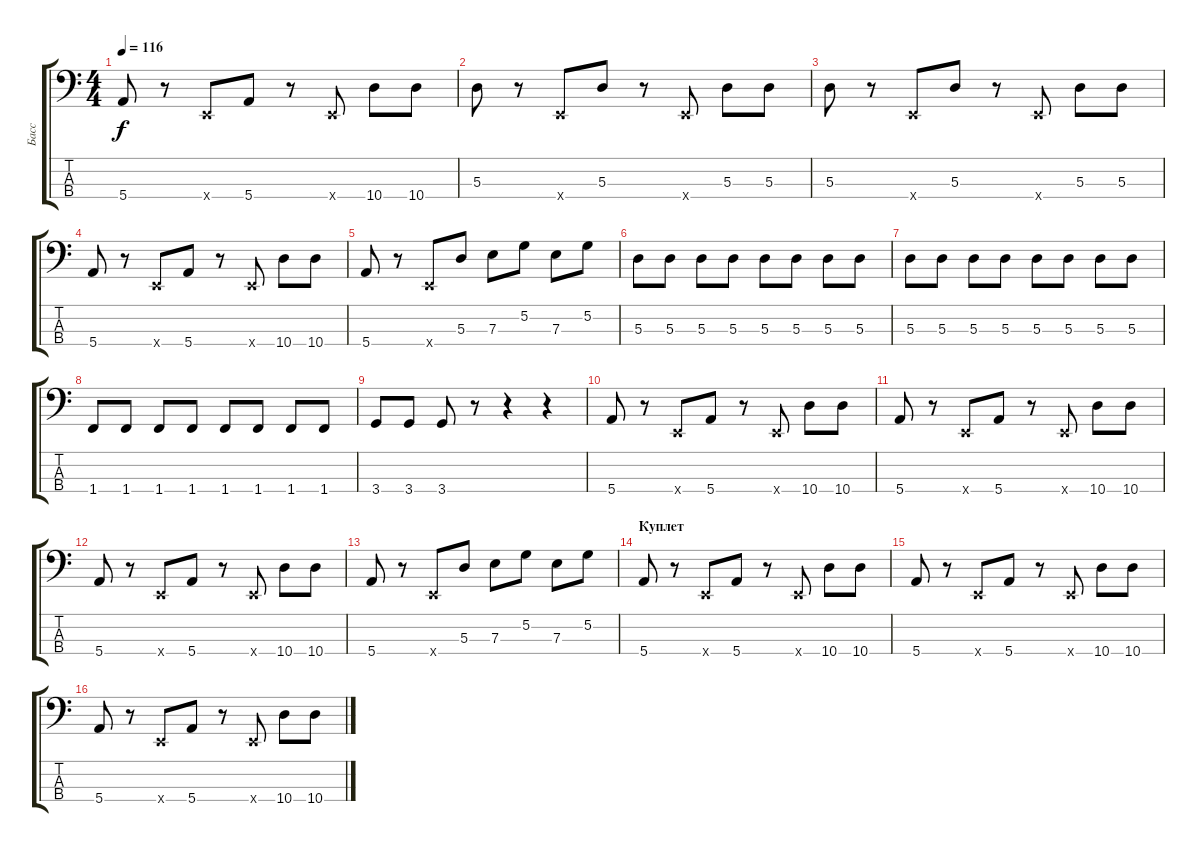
\track ("Басс" "Басс") {instrument electricbasspick}
\staff {score tabs}
\tuning (G2 D2 A1 E1) {hide}
\ts (4 4)
\tempo 116
\clef f4
\ks c
5.4.8{dy f} r.8 0.4{x}.8 5.4.8 r.8 0.4{x}.8 10.4.8 10.4.8 |
5.3.8 r.8 0.4{x}.8 5.3.8 r.8 0.4{x}.8 5.3.8 5.3.8 |
5.3.8 r.8 0.4{x}.8 5.3.8 r.8 0.4{x}.8 5.3.8 5.3.8 |
5.4.8 r.8 0.4{x}.8 5.4.8 r.8 0.4{x}.8 10.4.8 10.4.8 |
5.4.8 r.8 0.4{x}.8 5.3.8 7.3.8 5.2.8 7.3.8 5.2.8 |
5.3.8 5.3.8 5.3.8 5.3.8 5.3.8 5.3.8 5.3.8 5.3.8 |
5.3.8 5.3.8 5.3.8 5.3.8 5.3.8 5.3.8 5.3.8 5.3.8 |
1.4.8 1.4.8 1.4.8 1.4.8 1.4.8 1.4.8 1.4.8 1.4.8 |
3.4.8 3.4.8 3.4.8 r.8 r.4 r.4 |
5.4.8 r.8 0.4{x}.8 5.4.8 r.8 0.4{x}.8 10.4.8 10.4.8 |
5.4.8 r.8 0.4{x}.8 5.4.8 r.8 0.4{x}.8 10.4.8 10.4.8 |
5.4.8 r.8 0.4{x}.8 5.4.8 r.8 0.4{x}.8 10.4.8 10.4.8 |
5.4.8 r.8 0.4{x}.8 5.3.8 7.3.8 5.2.8 7.3.8 5.2.8 |
\section ("" "Куплет")
5.4.8 r.8 0.4{x}.8 5.4.8 r.8 0.4{x}.8 10.4.8 10.4.8 |
5.4.8 r.8 0.4{x}.8 5.4.8 r.8 0.4{x}.8 10.4.8 10.4.8 |
5.4.8 r.8 0.4{x}.8 5.4.8 r.8 0.4{x}.8 10.4.8 10.4.8
